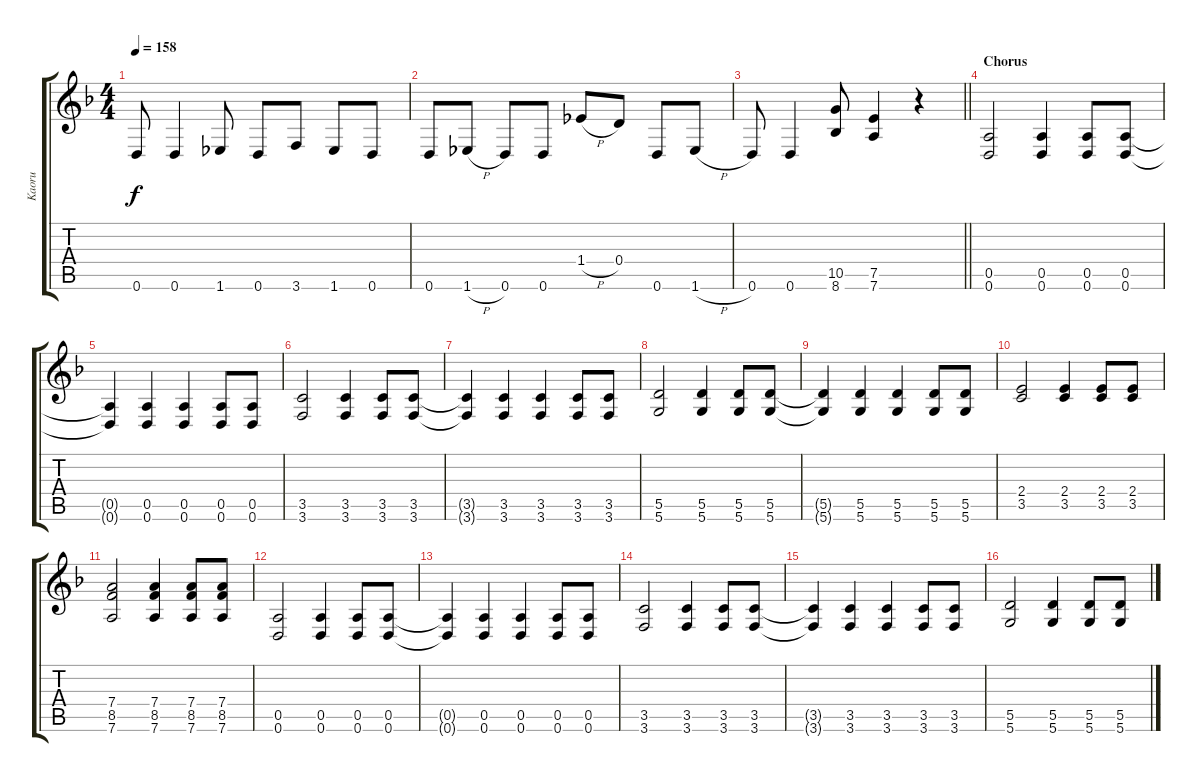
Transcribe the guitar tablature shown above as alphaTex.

\track ("Kaoru" "Kaoru") {instrument overdrivenguitar}
\staff {score tabs}
\tuning (E4 B3 G3 D3 A2 D2) {hide}
\ts (4 4)
\tempo 158
\clef g2
\ks f
0.6.8{dy f} 0.6.4 1.6.8 0.6.8 3.6.8 1.6.8 0.6.8 |
0.6.8 1.6{h}.8 0.6.8 0.6.8 1.4{h}.8 0.4.8 0.6.8 1.6{h}.8 |
\barLineRight lightlight
0.6.8 0.6.4 (10.5 8.6).8 (7.5 7.6).4 r.4 |
\section ("" "Chorus")
(0.5 0.6).2 (0.5 0.6).4 (0.5 0.6).8 (0.5 0.6).8 |
(0.5{t} 0.6{t}).4 (0.5 0.6).4 (0.5 0.6).4 (0.5 0.6).8 (0.5 0.6).8 |
(3.5 3.6).2 (3.5 3.6).4 (3.5 3.6).8 (3.5 3.6).8 |
(3.5{t} 3.6{t}).4 (3.5 3.6).4 (3.5 3.6).4 (3.5 3.6).8 (3.5 3.6).8 |
(5.5 5.6).2 (5.5 5.6).4 (5.5 5.6).8 (5.5 5.6).8 |
(5.5{t} 5.6{t}).4 (5.5 5.6).4 (5.5 5.6).4 (5.5 5.6).8 (5.5 5.6).8 |
(2.4 3.5).2 (2.4 3.5).4 (2.4 3.5).8 (2.4 3.5).8 |
(7.4 8.5 7.6).2 (7.4 8.5 7.6).4 (7.4 8.5 7.6).8 (7.4 8.5 7.6).8 |
(0.5 0.6).2 (0.5 0.6).4 (0.5 0.6).8 (0.5 0.6).8 |
(0.5{t} 0.6{t}).4 (0.5 0.6).4 (0.5 0.6).4 (0.5 0.6).8 (0.5 0.6).8 |
(3.5 3.6).2 (3.5 3.6).4 (3.5 3.6).8 (3.5 3.6).8 |
(3.5{t} 3.6{t}).4 (3.5 3.6).4 (3.5 3.6).4 (3.5 3.6).8 (3.5 3.6).8 |
(5.5 5.6).2 (5.5 5.6).4 (5.5 5.6).8 (5.5 5.6).8
